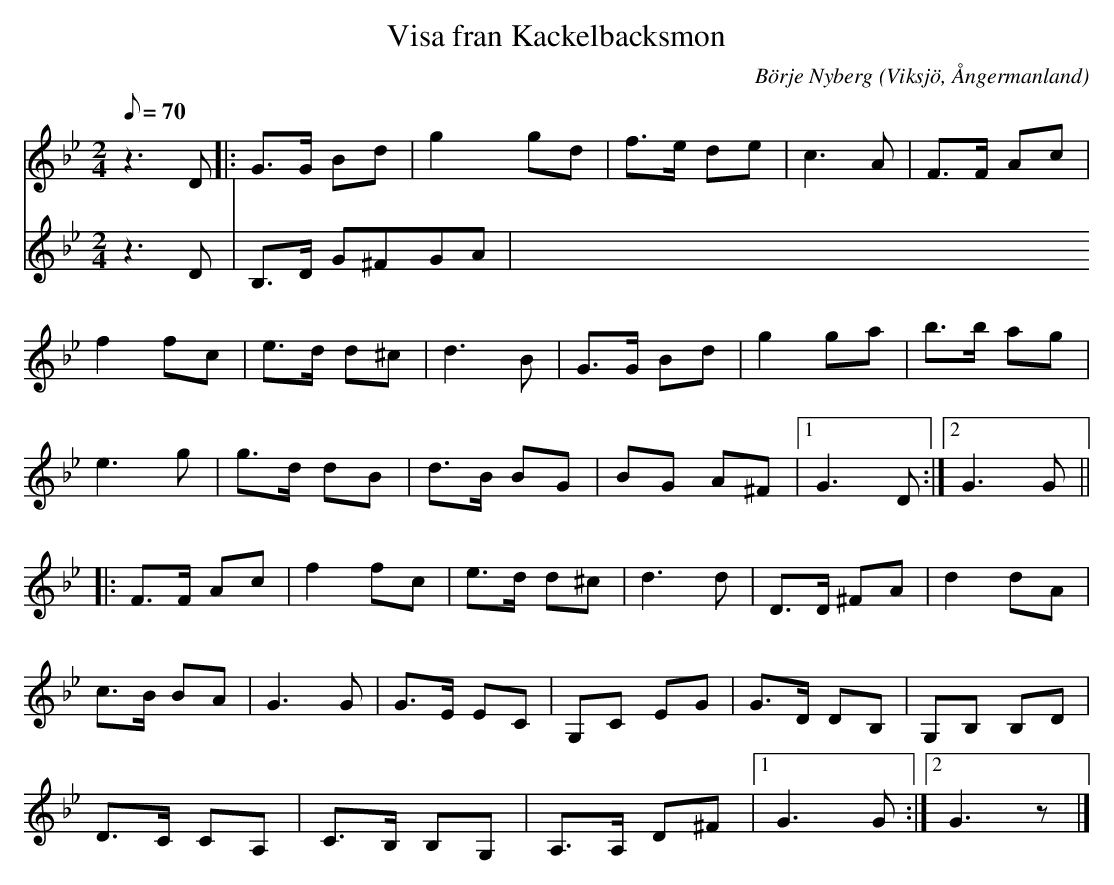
X:1
T:Visa fran Kackelbacksmon
C:Börje Nyberg
O:Viksjö, Ångermanland
M:2/4
L:1/8
Q:70
K:Gm
V:1
z2> D2|: G>G Bd | g2 gd | f>e de | c2>A2 | F>F Ac |
f2 fc | e>d d^c | d2>B2 | G>G Bd |g2 ga | b>b ag |
e2> g2 | g>d dB |d>B BG |BG A^F |1 G2> D2 :|2 G2> G2 ||
|: F>F Ac | f2 fc | e>d d^c | d2>d2 | D>D ^FA | d2 dA |
c>B BA |G2> G2 | G>E EC | G,C EG | G>D DB, | G,B, B,D |
D>C CA, | C>B, B,G, | A,>A, D^F |1 G2> G2 :|2 G2> z2 |]
V:2
z2> D2 | B,>D G^FGA |
